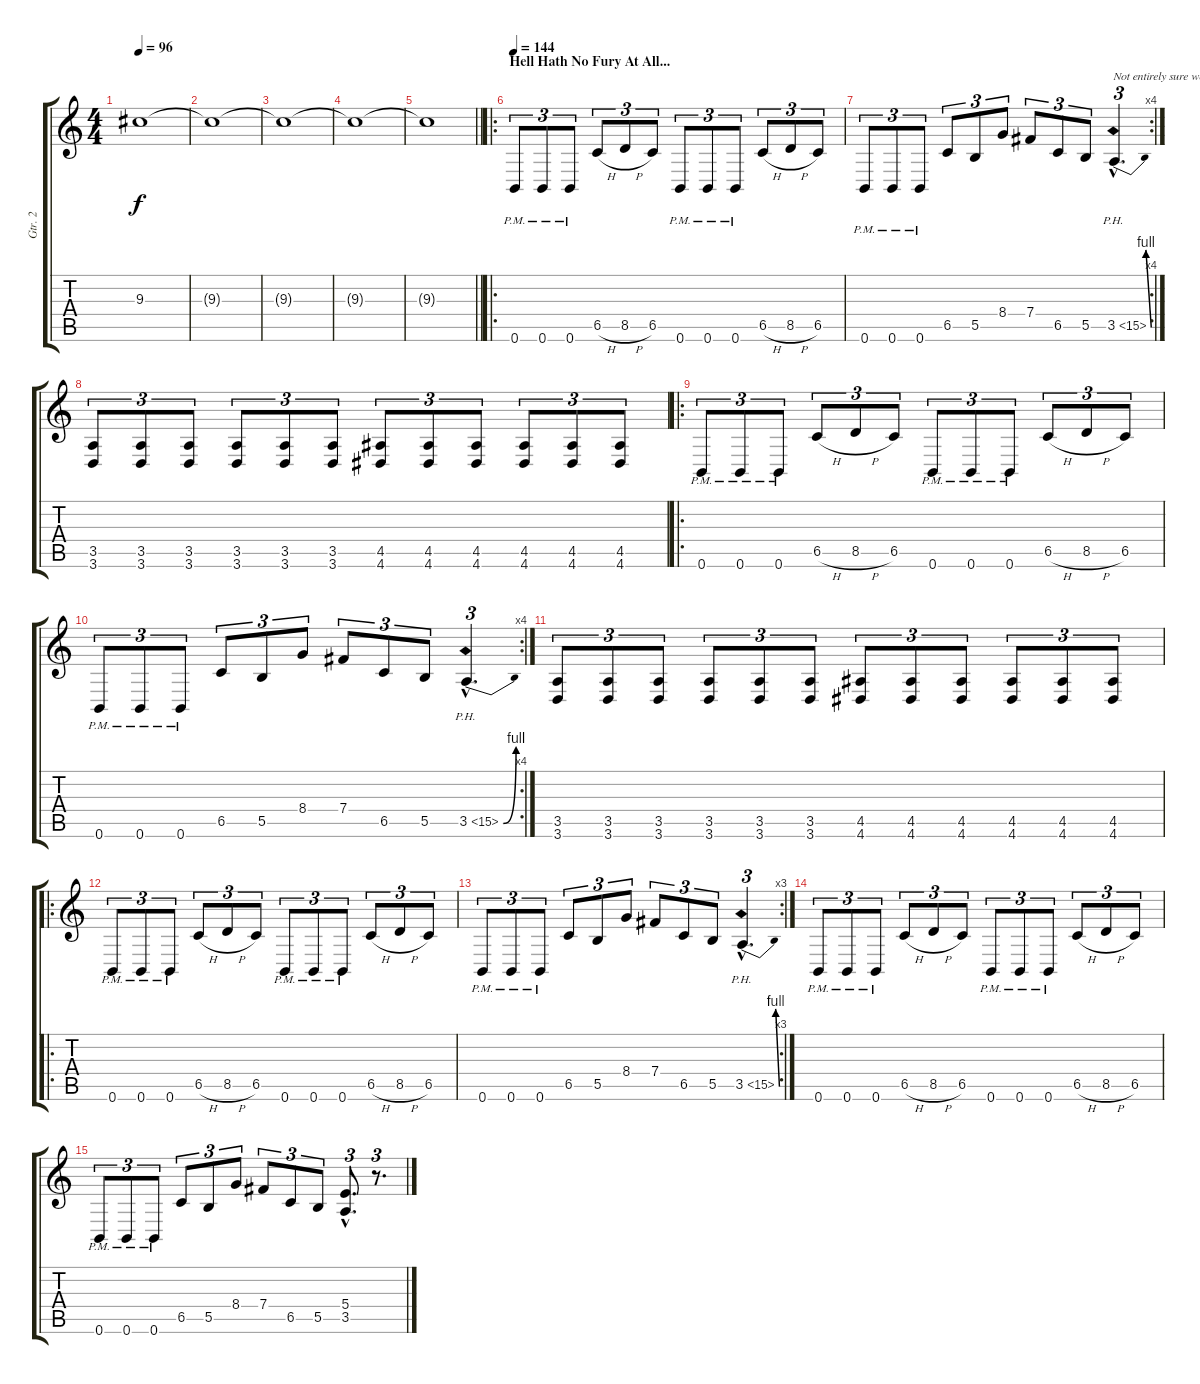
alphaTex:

\track ("Gtr. 2" "Gtr. 2") {instrument distortionguitar}
\staff {score tabs}
\tuning (Db4 Ab3 E3 B2 Gb2 B1) {hide}
\ts (4 4)
\tempo 96
\clef g2
\ks c
9.3{t}.1{dy f} |
9.3{t}.1 |
9.3{t}.1 |
9.3{t}.1 |
\barLineRight lightlight
9.3{t}.1 |
\ro
\section ("" "Hell Hath No Fury At All...")
\tempo 144
0.6{pm}.8{tu (3 2)} 0.6{pm}.8{tu (3 2)} 0.6{pm}.8{tu (3 2)} 6.5{h}.8{tu (3 2)} 8.5{h}.8{tu (3 2)} 6.5.8{tu (3 2)} 0.6{pm}.8{tu (3 2)} 0.6{pm}.8{tu (3 2)} 0.6{pm}.8{tu (3 2)} 6.5{h}.8{tu (3 2)} 8.5{h}.8{tu (3 2)} 6.5.8{tu (3 2)} |
\rc 4
0.6{pm}.8{tu (3 2)} 0.6{pm}.8{tu (3 2)} 0.6{pm}.8{tu (3 2)} 6.5.8{tu (3 2)} 5.5.8{tu (3 2)} 8.4.8{tu (3 2)} 7.4.8{tu (3 2)} 6.5.8{tu (3 2)} 5.5.8{tu (3 2)} 3.5{be (bend 0 0 60 4) ph 12 hac}.4{d tu (3 2) txt "Not entirely sure were he does the PH"} |
(3.5 3.6).8{tu (3 2)} (3.5 3.6).8{tu (3 2)} (3.5 3.6).8{tu (3 2)} (3.5 3.6).8{tu (3 2)} (3.5 3.6).8{tu (3 2)} (3.5 3.6).8{tu (3 2)} (4.5 4.6).8{tu (3 2)} (4.5 4.6).8{tu (3 2)} (4.5 4.6).8{tu (3 2)} (4.5 4.6).8{tu (3 2)} (4.5 4.6).8{tu (3 2)} (4.5 4.6).8{tu (3 2)} |
\ro
0.6{pm}.8{tu (3 2)} 0.6{pm}.8{tu (3 2)} 0.6{pm}.8{tu (3 2)} 6.5{h}.8{tu (3 2)} 8.5{h}.8{tu (3 2)} 6.5.8{tu (3 2)} 0.6{pm}.8{tu (3 2)} 0.6{pm}.8{tu (3 2)} 0.6{pm}.8{tu (3 2)} 6.5{h}.8{tu (3 2)} 8.5{h}.8{tu (3 2)} 6.5.8{tu (3 2)} |
\rc 4
0.6{pm}.8{tu (3 2)} 0.6{pm}.8{tu (3 2)} 0.6{pm}.8{tu (3 2)} 6.5.8{tu (3 2)} 5.5.8{tu (3 2)} 8.4.8{tu (3 2)} 7.4.8{tu (3 2)} 6.5.8{tu (3 2)} 5.5.8{tu (3 2)} 3.5{be (bend 0 0 60 4) ph 12 hac}.4{d tu (3 2)} |
(3.5 3.6).8{tu (3 2)} (3.5 3.6).8{tu (3 2)} (3.5 3.6).8{tu (3 2)} (3.5 3.6).8{tu (3 2)} (3.5 3.6).8{tu (3 2)} (3.5 3.6).8{tu (3 2)} (4.5 4.6).8{tu (3 2)} (4.5 4.6).8{tu (3 2)} (4.5 4.6).8{tu (3 2)} (4.5 4.6).8{tu (3 2)} (4.5 4.6).8{tu (3 2)} (4.5 4.6).8{tu (3 2)} |
\ro
0.6{pm}.8{tu (3 2)} 0.6{pm}.8{tu (3 2)} 0.6{pm}.8{tu (3 2)} 6.5{h}.8{tu (3 2)} 8.5{h}.8{tu (3 2)} 6.5.8{tu (3 2)} 0.6{pm}.8{tu (3 2)} 0.6{pm}.8{tu (3 2)} 0.6{pm}.8{tu (3 2)} 6.5{h}.8{tu (3 2)} 8.5{h}.8{tu (3 2)} 6.5.8{tu (3 2)} |
\rc 3
0.6{pm}.8{tu (3 2)} 0.6{pm}.8{tu (3 2)} 0.6{pm}.8{tu (3 2)} 6.5.8{tu (3 2)} 5.5.8{tu (3 2)} 8.4.8{tu (3 2)} 7.4.8{tu (3 2)} 6.5.8{tu (3 2)} 5.5.8{tu (3 2)} 3.5{be (bend 0 0 60 4) ph 12 hac}.4{d tu (3 2)} |
0.6{pm}.8{tu (3 2)} 0.6{pm}.8{tu (3 2)} 0.6{pm}.8{tu (3 2)} 6.5{h}.8{tu (3 2)} 8.5{h}.8{tu (3 2)} 6.5.8{tu (3 2)} 0.6{pm}.8{tu (3 2)} 0.6{pm}.8{tu (3 2)} 0.6{pm}.8{tu (3 2)} 6.5{h}.8{tu (3 2)} 8.5{h}.8{tu (3 2)} 6.5.8{tu (3 2)} |
0.6{pm}.8{tu (3 2)} 0.6{pm}.8{tu (3 2)} 0.6{pm}.8{tu (3 2)} 6.5.8{tu (3 2)} 5.5.8{tu (3 2)} 8.4.8{tu (3 2)} 7.4.8{tu (3 2)} 6.5.8{tu (3 2)} 5.5.8{tu (3 2)} (5.4{hac} 3.5{hac}).8{d tu (3 2)} r.8{d tu (3 2)}
